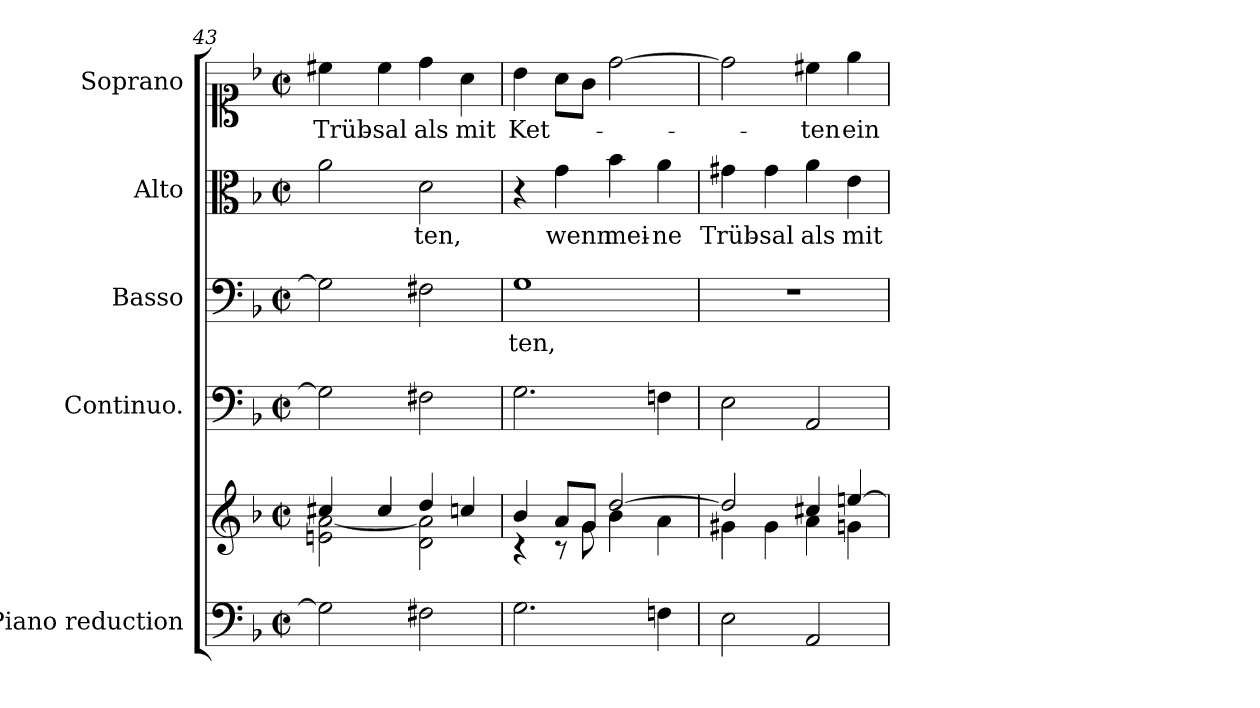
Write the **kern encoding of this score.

**kern	**kern	**kern	**kern	**text	**kern	**text	**kern	**text
*part5	*part5	*part4	*part3	*part3	*part2	*part2	*part1	*part1
*staff6	*staff5	*staff4	*staff3	*staff3	*staff2	*staff2	*staff1	*staff1
*I"Piano reduction	*	*I"Continuo.	*I"Basso	*	*I"Alto	*	*I"Soprano	*
*I'Pno	*	*	*	*	*	*	*	*
*clefF4	*clefG2	*clefF4	*clefF4	*	*clefC3	*	*clefC1	*
*k[b-]	*k[b-]	*k[b-]	*k[b-]	*	*k[b-]	*	*k[b-]	*
*F:	*F:	*F:	*F:	*	*F:	*	*F:	*
*M2/2	*M2/2	*M2/2	*M2/2	*	*M2/2	*	*M2/2	*
*met(c|)	*met(c|)	*met(c|)	*met(c|)	*	*met(c|)	*	*met(c|)	*
=43	=43	=43	=43	=43	=43	=43	=43	=43
*	*^	*	*	*	*	*	*	*
!	!	!	!	!	!	!	!	!	!LO:LY:b
2G\]	4cc#X/	2en\ [2a\	2G\]	2G\]	.	2a\	.	4cc#X\	Trüb-
!	!	!	!	!	!	!	!	!	!LO:LY:b
.	4cc#/	.	.	.	.	.	.	4cc#\	-sal
!	!	!	!	!	!	!	!LO:LY:b	!	!LO:LY:b
2F#X\	4dd/	2d\ 2a\]	2F#X\	2F#X\	.	2d\	ten,	4dd\	als
!	!	!	!	!	!	!	!	!	!LO:LY:b
.	4ccn/	.	.	.	.	.	.	4a\	mit
=44	=44	=44	=44	=44	=44	=44	=44	=44	=44
!	!	!	!	!	!LO:LY:b	!	!	!	!LO:LY:b
2.G\	4b-/	4r	2.G\	1G	ten,	4r	.	4b-\	Ket-
!	!	!	!	!	!	!	!LO:LY:b	!	!
.	8a/L	8r	.	.	.	4g\	wenn	8a\L	.
.	8g/J	8g\	.	.	.	.	.	8g\J	.
!	!	!	!	!	!	!	!LO:LY:b	!	!
.	[2dd/	4b-\	.	.	.	4b-\	mei-	[2dd\	.
!	!	!	!	!	!	!	!LO:LY:b	!	!
4Fn\	.	4a\	4Fn\	.	.	4a\	-ne	.	.
=45	=45	=45	=45	=45	=45	=45	=45	=45	=45
!	!	!	!	!	!	!	!LO:LY:b	!	!
2E\	2dd/]	4g#X\	2E\	1r	.	4g#X\	Trüb-	2dd\]	.
!	!	!	!	!	!	!	!LO:LY:b	!	!
.	.	4g#\	.	.	.	4g#\	-sal	.	.
!	!	!	!	!	!	!	!LO:LY:b	!	!LO:LY:b
2AA/	4cc#X/	4a\	2AA/	.	.	4a\	als	4cc#X\	ten
!	!	!	!	!	!	!	!LO:LY:b	!	!LO:LY:b
.	[4een/	4gn\	.	.	.	4e\	mit	4ee\	ein
*	*v	*v	*	*	*	*	*	*	*
=	=	=	=	=	=	=	=	=
*-	*-	*-	*-	*-	*-	*-	*-	*-
